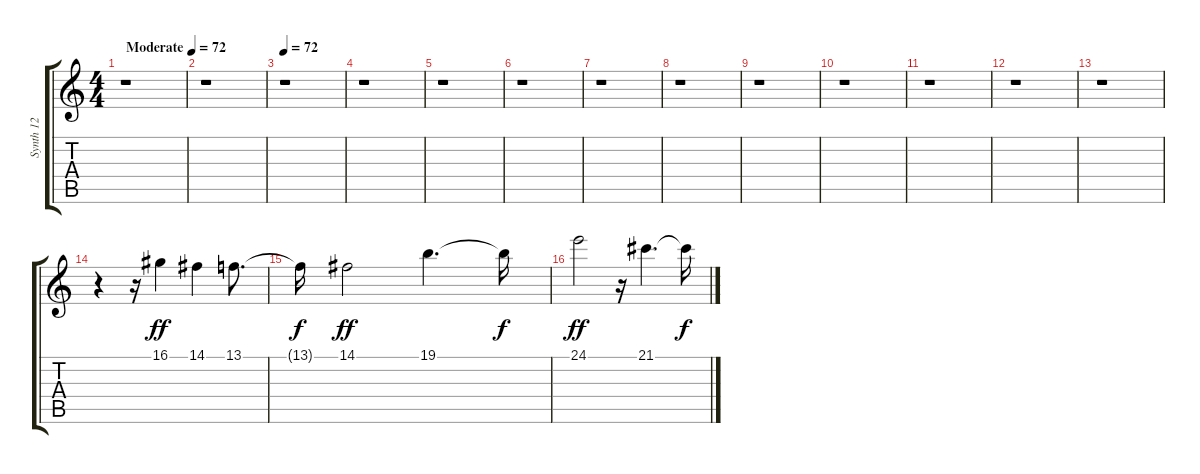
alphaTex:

\track ("Synth 12" "Synth 12") {instrument lead2sawtooth}
\staff {score tabs}
\tuning (E4 B3 G3 D3 A2 E2) {hide}
\ts (4 4)
\tempo (72 "Moderate")
\clef g2
\ks c
r.1{dy ff instrument lead2sawtooth} |
r.1 |
\tempo 72
r.1 |
r.1 |
r.1 |
r.1 |
r.1 |
r.1 |
r.1 |
r.1 |
r.1 |
r.1 |
r.1 |
r.4 r.16 16.1.4 14.1.4 13.1.8{d} |
13.1{t}.16{dy f} 14.1.2{dy ff} 19.1.4{d} 19.1{t}.16{dy f} |
24.1.2{dy ff} r.16 21.1.4{d} 21.1{t}.16{dy f}
